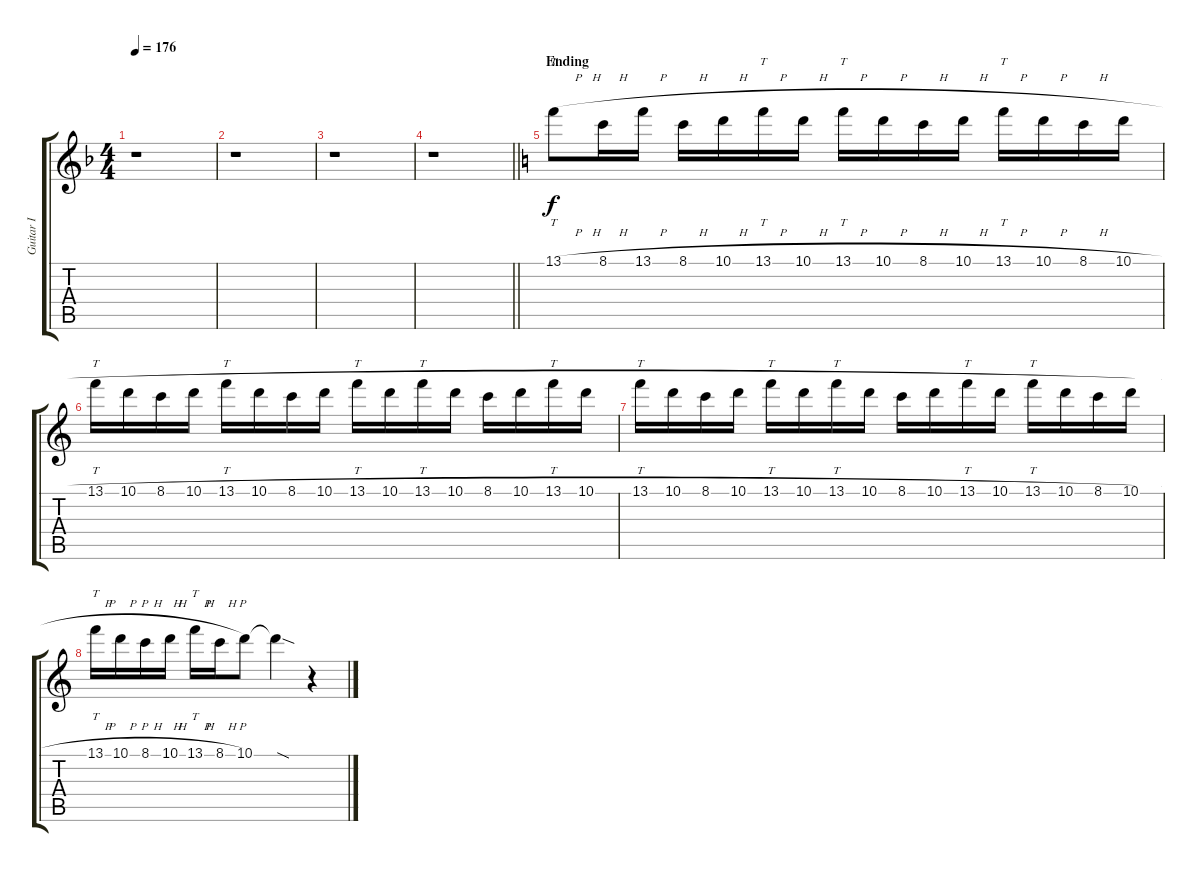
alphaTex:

\track ("Guitar I" "Guitar I") {instrument distortionguitar}
\staff {score tabs}
\tuning (E4 B3 G3 D3 A2 E2) {hide}
\ts (4 4)
\tempo 176
\clef g2
\ks f
r.1{dy f} |
r.1 |
r.1 |
\barLineRight lightlight
r.1 |
\section ("" "Ending")
\ks c
13.1{h}.8{tt volume 13 balance 2} 8.1{h}.16 13.1{h}.16 8.1{h}.16 10.1{h}.16 13.1{h}.16{tt} 10.1{h}.16 13.1{h}.16{tt} 10.1{h}.16 8.1{h}.16 10.1{h}.16 13.1{h}.16{tt} 10.1{h}.16 8.1{h}.16 10.1{h}.16 |
13.1{h}.16{tt} 10.1{h}.16 8.1{h}.16 10.1{h}.16 13.1{h}.16{tt} 10.1{h}.16 8.1{h}.16 10.1{h}.16 13.1{h}.16{tt} 10.1{h}.16 13.1{h}.16{tt} 10.1{h}.16 8.1{h}.16 10.1{h}.16 13.1{h}.16{tt} 10.1{h}.16 |
13.1{h}.16{tt} 10.1{h}.16 8.1{h}.16 10.1{h}.16 13.1{h}.16{tt} 10.1{h}.16 13.1{h}.16{tt} 10.1{h}.16 8.1{h}.16 10.1{h}.16 13.1{h}.16{tt} 10.1{h}.16 13.1{h}.16{tt} 10.1{h}.16 8.1{h}.16 10.1{h}.16 |
13.1{h}.16{tt} 10.1{h}.16 8.1{h}.16 10.1{h}.16 13.1{h}.16{tt} 8.1{h}.16 10.1.8 10.1{sod t}.4 r.4
